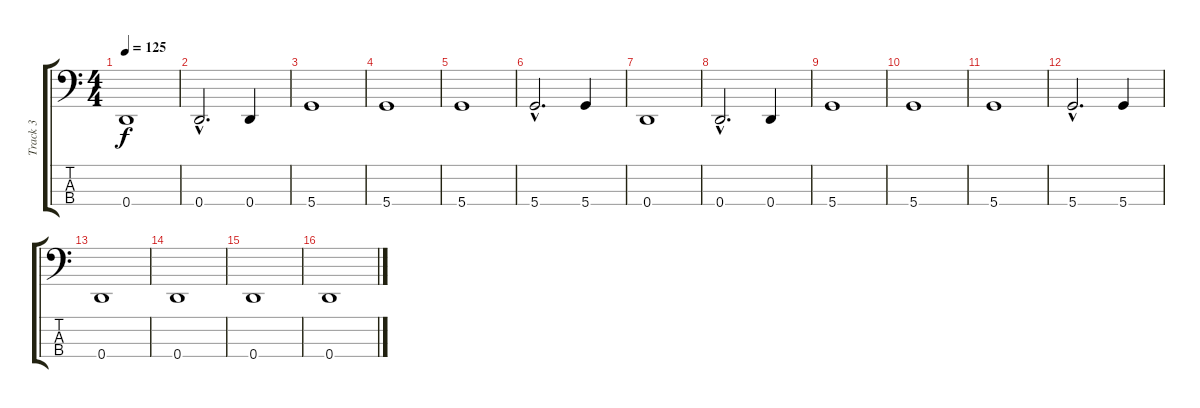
\track ("Track 3" "Track 3") {instrument electricbasspick}
\staff {score tabs}
\tuning (F2 C2 G1 D1) {hide}
\ts (4 4)
\tempo 125
\clef f4
\ks c
0.4.1{dy f} |
0.4{hac}.2{d} 0.4.4 |
5.4.1 |
5.4.1 |
5.4.1 |
5.4{hac}.2{d} 5.4.4 |
0.4.1 |
0.4{hac}.2{d} 0.4.4 |
5.4.1 |
5.4.1 |
5.4.1 |
5.4{hac}.2{d} 5.4.4 |
0.4.1 |
0.4.1 |
0.4.1 |
0.4.1
